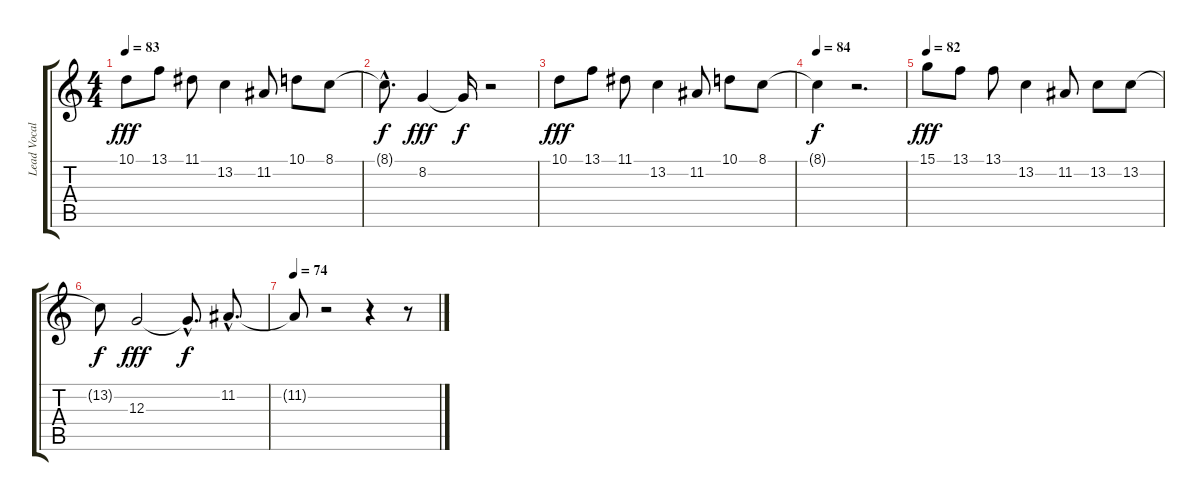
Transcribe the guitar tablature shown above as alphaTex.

\track ("Lead Vocals" "Lead Vocal") {instrument brasssection}
\staff {score tabs}
\tuning (E4 B3 G3 D3 A2 E2) {hide}
\ts (4 4)
\tempo 83
\clef g2
\ks c
10.1.8{dy fff} 13.1.8 11.1.8 13.2.4 11.2.8 10.1.8 8.1.8 |
8.1{hac t}.8{d dy f} 8.2.4{dy fff} 8.2{t}.16{dy f} r.2 |
10.1.8{dy fff} 13.1.8 11.1.8 13.2.4 11.2.8 10.1.8 8.1.8 |
\tempo 84
8.1{t}.4{dy f} r.2{d} |
\tempo 82
15.1.8{dy fff} 13.1.8 13.1.8 13.2.4 11.2.8 13.2.8 13.2.8 |
13.2{t}.8{dy f} 12.3.2{dy fff} 12.3{hac t}.8{d dy f} 11.2{hac}.8{d} |
\tempo 74
11.2{t}.8 r.2 r.4 r.8
